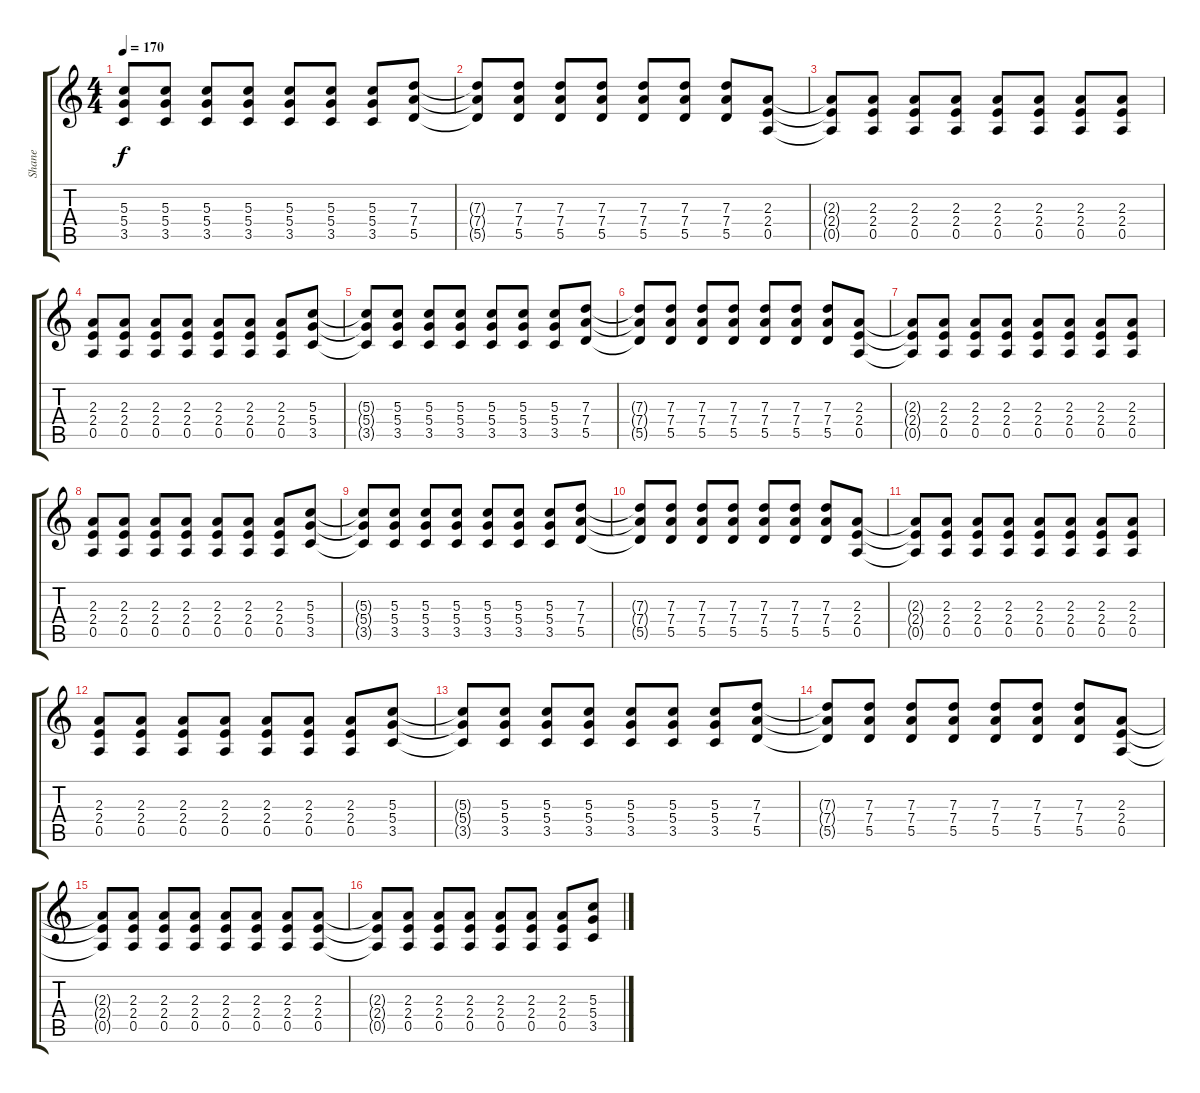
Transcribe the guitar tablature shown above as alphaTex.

\track ("Shane" "Shane") {instrument overdrivenguitar}
\staff {score tabs}
\tuning (E4 B3 G3 D3 A2 E2) {hide}
\ts (4 4)
\tempo 170
\clef g2
\ks c
(5.3{t} 5.4{t} 3.5{t}).8{dy f} (5.3 5.4 3.5).8 (5.3 5.4 3.5).8 (5.3 5.4 3.5).8 (5.3 5.4 3.5).8 (5.3 5.4 3.5).8 (5.3 5.4 3.5).8 (7.3 7.4 5.5).8 |
(7.3{t} 7.4{t} 5.5{t}).8 (7.3 7.4 5.5).8 (7.3 7.4 5.5).8 (7.3 7.4 5.5).8 (7.3 7.4 5.5).8 (7.3 7.4 5.5).8 (7.3 7.4 5.5).8 (2.3 2.4 0.5).8 |
(2.3{t} 2.4{t} 0.5{t}).8 (2.3 2.4 0.5).8 (2.3 2.4 0.5).8 (2.3 2.4 0.5).8 (2.3 2.4 0.5).8 (2.3 2.4 0.5).8 (2.3 2.4 0.5).8 (2.3 2.4 0.5).8 |
(2.3 2.4 0.5).8 (2.3 2.4 0.5).8 (2.3 2.4 0.5).8 (2.3 2.4 0.5).8 (2.3 2.4 0.5).8 (2.3 2.4 0.5).8 (2.3 2.4 0.5).8 (5.3 5.4 3.5).8 |
(5.3{t} 5.4{t} 3.5{t}).8 (5.3 5.4 3.5).8 (5.3 5.4 3.5).8 (5.3 5.4 3.5).8 (5.3 5.4 3.5).8 (5.3 5.4 3.5).8 (5.3 5.4 3.5).8 (7.3 7.4 5.5).8 |
(7.3{t} 7.4{t} 5.5{t}).8 (7.3 7.4 5.5).8 (7.3 7.4 5.5).8 (7.3 7.4 5.5).8 (7.3 7.4 5.5).8 (7.3 7.4 5.5).8 (7.3 7.4 5.5).8 (2.3 2.4 0.5).8 |
(2.3{t} 2.4{t} 0.5{t}).8 (2.3 2.4 0.5).8 (2.3 2.4 0.5).8 (2.3 2.4 0.5).8 (2.3 2.4 0.5).8 (2.3 2.4 0.5).8 (2.3 2.4 0.5).8 (2.3 2.4 0.5).8 |
(2.3 2.4 0.5).8 (2.3 2.4 0.5).8 (2.3 2.4 0.5).8 (2.3 2.4 0.5).8 (2.3 2.4 0.5).8 (2.3 2.4 0.5).8 (2.3 2.4 0.5).8 (5.3 5.4 3.5).8 |
(5.3{t} 5.4{t} 3.5{t}).8 (5.3 5.4 3.5).8 (5.3 5.4 3.5).8 (5.3 5.4 3.5).8 (5.3 5.4 3.5).8 (5.3 5.4 3.5).8 (5.3 5.4 3.5).8 (7.3 7.4 5.5).8 |
(7.3{t} 7.4{t} 5.5{t}).8 (7.3 7.4 5.5).8 (7.3 7.4 5.5).8 (7.3 7.4 5.5).8 (7.3 7.4 5.5).8 (7.3 7.4 5.5).8 (7.3 7.4 5.5).8 (2.3 2.4 0.5).8 |
(2.3{t} 2.4{t} 0.5{t}).8 (2.3 2.4 0.5).8 (2.3 2.4 0.5).8 (2.3 2.4 0.5).8 (2.3 2.4 0.5).8 (2.3 2.4 0.5).8 (2.3 2.4 0.5).8 (2.3 2.4 0.5).8 |
(2.3 2.4 0.5).8 (2.3 2.4 0.5).8 (2.3 2.4 0.5).8 (2.3 2.4 0.5).8 (2.3 2.4 0.5).8 (2.3 2.4 0.5).8 (2.3 2.4 0.5).8 (5.3 5.4 3.5).8 |
(5.3{t} 5.4{t} 3.5{t}).8 (5.3 5.4 3.5).8 (5.3 5.4 3.5).8 (5.3 5.4 3.5).8 (5.3 5.4 3.5).8 (5.3 5.4 3.5).8 (5.3 5.4 3.5).8 (7.3 7.4 5.5).8 |
(7.3{t} 7.4{t} 5.5{t}).8 (7.3 7.4 5.5).8 (7.3 7.4 5.5).8 (7.3 7.4 5.5).8 (7.3 7.4 5.5).8 (7.3 7.4 5.5).8 (7.3 7.4 5.5).8 (2.3 2.4 0.5).8 |
(2.3{t} 2.4{t} 0.5{t}).8 (2.3 2.4 0.5).8 (2.3 2.4 0.5).8 (2.3 2.4 0.5).8 (2.3 2.4 0.5).8 (2.3 2.4 0.5).8 (2.3 2.4 0.5).8 (2.3 2.4 0.5).8 |
(2.3{t} 2.4{t} 0.5{t}).8 (2.3 2.4 0.5).8 (2.3 2.4 0.5).8 (2.3 2.4 0.5).8 (2.3 2.4 0.5).8 (2.3 2.4 0.5).8 (2.3 2.4 0.5).8 (5.3 5.4 3.5).8{volume 10 balance 3}
